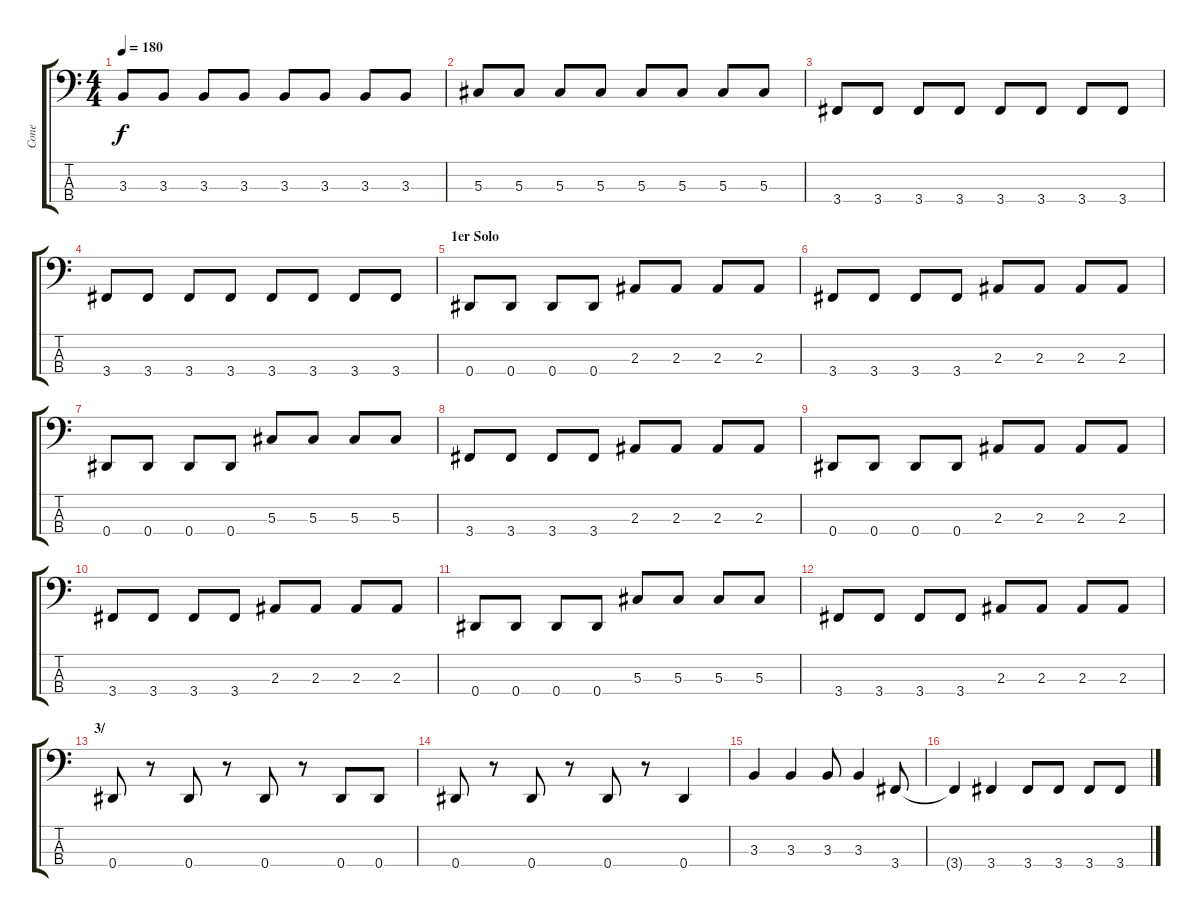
\track ("Cone" "Cone") {instrument electricbasspick}
\staff {score tabs}
\tuning (Gb2 Db2 Ab1 Eb1) {hide}
\ts (4 4)
\tempo 180
\clef f4
\ks c
3.3.8{dy f} 3.3.8 3.3.8 3.3.8 3.3.8 3.3.8 3.3.8 3.3.8 |
5.3.8 5.3.8 5.3.8 5.3.8 5.3.8 5.3.8 5.3.8 5.3.8 |
3.4.8 3.4.8 3.4.8 3.4.8 3.4.8 3.4.8 3.4.8 3.4.8 |
3.4.8 3.4.8 3.4.8 3.4.8 3.4.8 3.4.8 3.4.8 3.4.8 |
\section ("" "1er Solo")
0.4.8 0.4.8 0.4.8 0.4.8 2.3.8 2.3.8 2.3.8 2.3.8 |
3.4.8 3.4.8 3.4.8 3.4.8 2.3.8 2.3.8 2.3.8 2.3.8 |
0.4.8 0.4.8 0.4.8 0.4.8 5.3.8 5.3.8 5.3.8 5.3.8 |
3.4.8 3.4.8 3.4.8 3.4.8 2.3.8 2.3.8 2.3.8 2.3.8 |
0.4.8 0.4.8 0.4.8 0.4.8 2.3.8 2.3.8 2.3.8 2.3.8 |
3.4.8 3.4.8 3.4.8 3.4.8 2.3.8 2.3.8 2.3.8 2.3.8 |
0.4.8 0.4.8 0.4.8 0.4.8 5.3.8 5.3.8 5.3.8 5.3.8 |
3.4.8 3.4.8 3.4.8 3.4.8 2.3.8 2.3.8 2.3.8 2.3.8 |
\section ("" "3/")
0.4.8 r.8 0.4.8 r.8 0.4.8 r.8 0.4.8 0.4.8 |
0.4.8 r.8 0.4.8 r.8 0.4.8 r.8 0.4.4 |
3.3.4 3.3.4 3.3.8 3.3.4 3.4.8 |
3.4{t}.4 3.4.4 3.4.8 3.4.8 3.4.8 3.4.8
